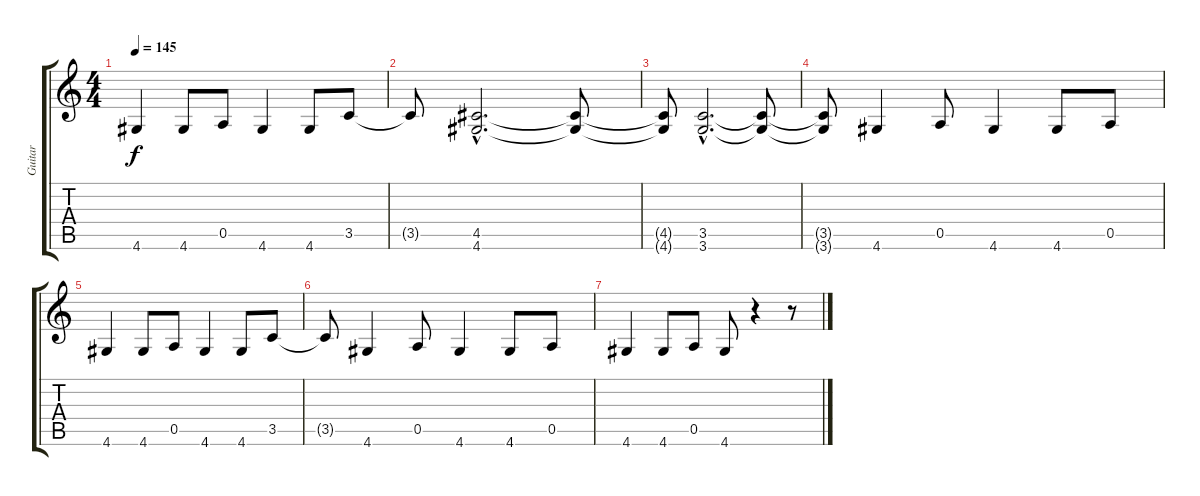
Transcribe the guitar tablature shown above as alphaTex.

\track ("Guitar" "Guitar") {instrument distortionguitar}
\staff {score tabs}
\tuning (E4 B3 G3 D3 A2 E2) {hide}
\ts (4 4)
\tempo 145
\clef g2
\ks c
4.6.4{dy f} 4.6.8 0.5.8 4.6.4 4.6.8 3.5.8 |
3.5{t}.8 (4.5{hac} 4.6{hac}).2{d} (4.5{t} 4.6{t}).8 |
(4.5{t} 4.6{t}).8 (3.5{hac} 3.6{hac}).2{d} (3.5{t} 3.6{t}).8 |
(3.5{t} 3.6{t}).8 4.6.4 0.5.8 4.6.4 4.6.8 0.5.8 |
4.6.4 4.6.8 0.5.8 4.6.4 4.6.8 3.5.8 |
3.5{t}.8 4.6.4 0.5.8 4.6.4 4.6.8 0.5.8 |
4.6.4 4.6.8 0.5.8 4.6.8 r.4 r.8
